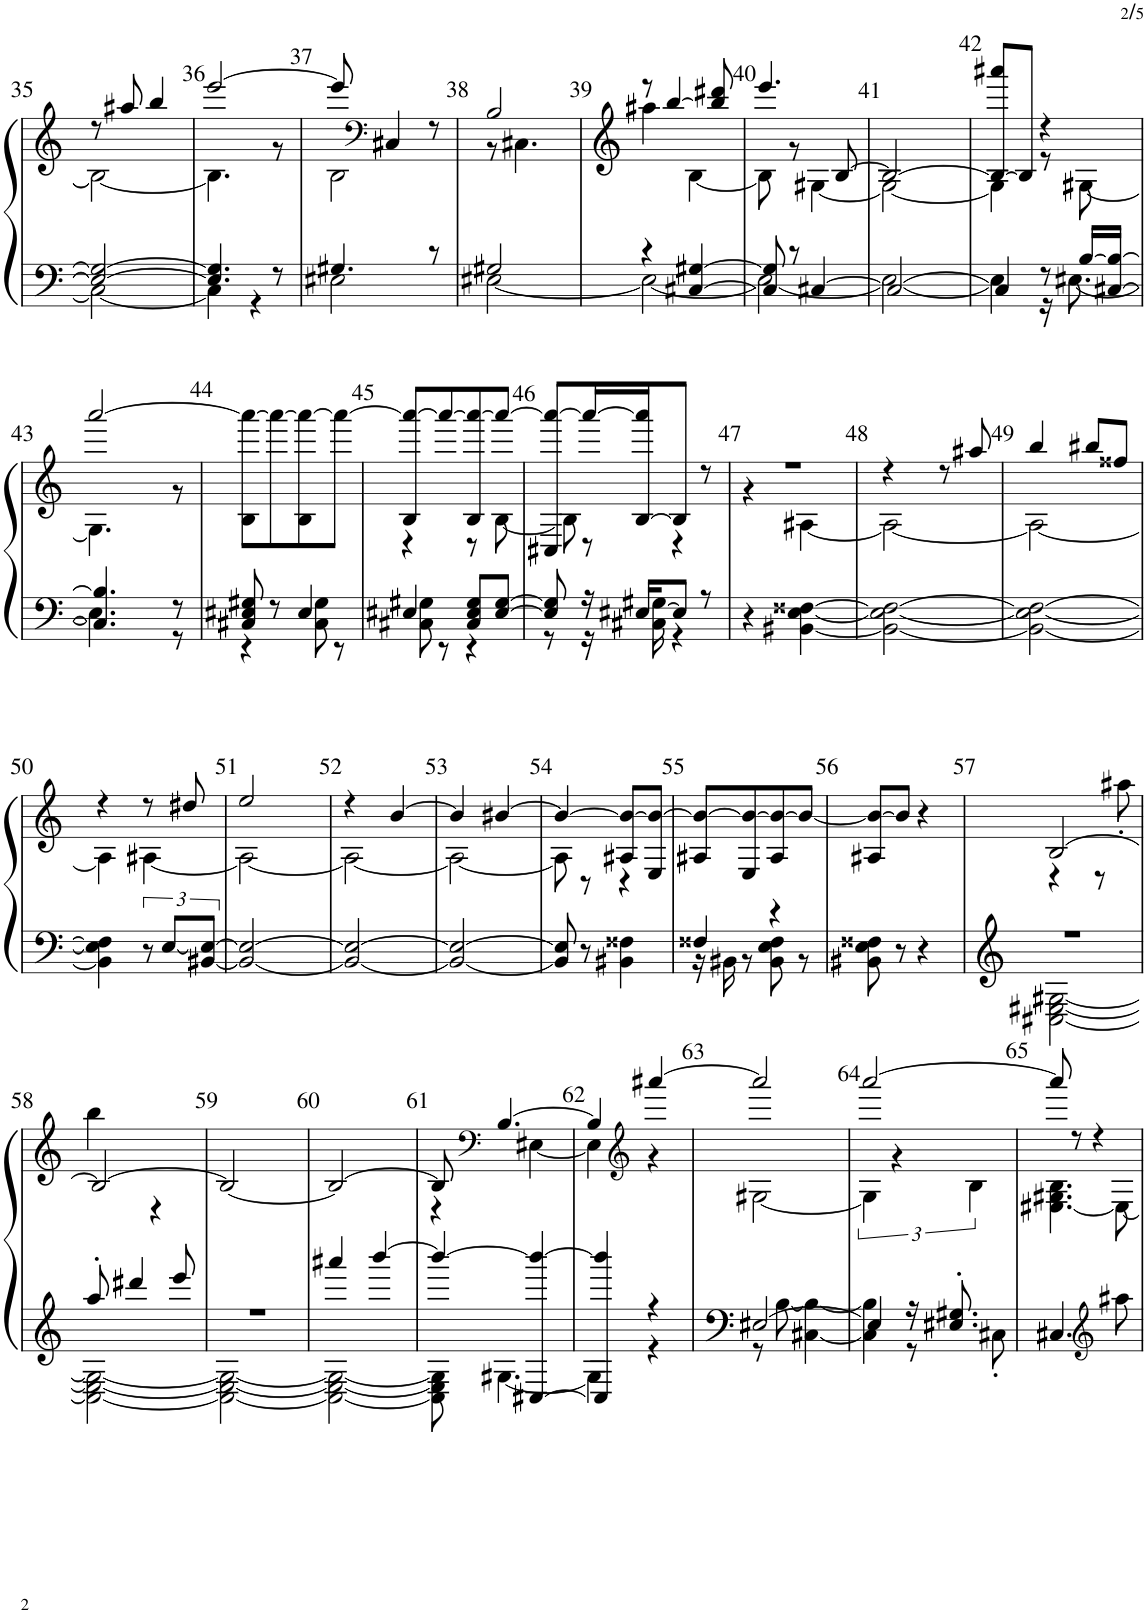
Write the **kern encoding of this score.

**kern	**kern
*part1	*part1
*staff2	*staff1
*I"ピアノ	*
!!LO:PB:g=z
*clefF4	*clefG2
*k[]	*k[]
*M4/8	*M4/8
=35	=35
*^	*^
2E#/_ 2G#/_	2C#\_	8r	2B\_
.	.	8aa#X/	.
.	.	4bb/	.
=36	=36	=36	=36
4.E#/] 4.G#/]	4C#\]	[2eee/	4.B\]
.	4r	.	.
8r	.	.	8r
=37	=37	=37	=37
4.G#X/	2E#X\	8eee/]	2B\
*	*	*clefF4	*
.	.	4C#X/	.
8r	.	8r	.
=38	=38	=38	=38
2G#X/	[2E#X\	2B/	8r
.	.	.	4.C#X\
=39	=39	=39	=39
4r	2E#\_	8r	4aa#X\
.	.	[4bb/	.
[4C#X/ [4G#X/	.	.	[4B\
.	.	8bb/] 8ddd#X/	.
=40	=40	=40	=40
8C#/] 8G#/]	2E#\_	4.eee/	8B\]
8r	.	.	8r
[4C#X/	.	.	[4G#X\
.	.	[8B/	.
=41	=41	=41	=41
2C#/_	2E#\_	2B/_	2G#\_
=42	=42	=42	=42
4C#/]	4E#\]	8B/_ 8aaa#X/L	4G#\]
.	.	8B/J]	.
8r	16r	4r	8r
.	[8.E#X\	.	.
[16B/LL	.	.	[8G#X\
[16C#X/ 16B/_JJ	.	.	.
!!LO:LB:g=z	!!
=43	=43	=43	=43
4.C#/] 4.B/]	4.E#\]	[2aaa/	4.G#\]
8r	8r	.	8r
*	*	*v	*v
=44	=44	=44
8C#X/ 8E#X/ 8G#X/	4r	8B\ 8aaa\_L
8r	.	8aaa\_
4E#/	8C#\ 8G#\	8B\ 8aaa\_
.	8r	8aaa\J_
=45	=45	=45
*	*	*^
4E#X/	8C#X\ 8G#X\	8B/ 8aaa/_L	4r
.	8r	8aaa/_	.
8C#/ 8E#/ 8G#/L	4r	8B/ 8aaa/_	8r
[8E#/ [8G#/J	.	8aaa/J_	[8B\
=46	=46	=46	=46
8E#/] 8G#/]	8r	8C#X/ 8aaa/_L	8B\]
16r	16r	16aaa/L_	8r
[16E#X/KL	16C#X\ 16G#X\	[16B/ 16aaa/]J	.
8E#/J]	4r	8B/J]	4r
8r	.	8r	.
*v	*v	*	*
=47	=47	=47
4r	2r	4r
[4BB#X\ [4E\ [4F##X\	.	[4A#X\
=48	=48	=48
2BB#\_ 2E\_ 2F##\_	4r	2A#\_
.	8r	.
.	8aa#X/	.
=49	=49	=49
2BB#\_ 2E\_ 2F##\_	4bb/	2A#\_
.	8bb#X/L	.
.	8ff##X/J	.
!!LO:LB:g=z	!!
=50	=50	=50
4BB#\] 4E\] 4F##\]	4r	4A#\]
12r	8r	[4A#X\
[12E/L	.	.
.	8dd#X/	.
[12BB#X/ 12E/_J	.	.
=51	=51	=51
2BB#/_ 2E/_	2ee/	2A#\_
=52	=52	=52
2BB#/_ 2E/_	4r	2A#\_
.	[4b/	.
=53	=53	=53
2BB#/_ 2E/_	4b/]	2A#\_
.	[4b#X/	.
=54	=54	=54
8BB#/] 8E/]	4b#/_	8A#\]
8r	.	8r
4BB#X\ 4F##X\	8A#X/ 8b#/_L	4r
.	8E/ 8b#/_J	.
*	*v	*v
=55	=55
*^	*
4F##X/	16r	8A#X/ 8b#/_L
.	16BB#X\	.
.	8r	8E/ 8b#/_
4r	8BB#\ 8E\ 8F##\	8A#/ 8b#/_
.	8r	8b#/J_
*v	*v	*
=56	=56
8BB#X\ 8E\ 8F##X\	8A#X/ 8b#/_L
8r	8b#/J]
4r	4r
=57	=57
*^	*^
2r	[2C#X\ [2E#X\ [2G#X\	[2B/	4r
.	.	.	8r
.	.	.	8aa#X'\
!!LO:LB:g=z	!!
=58	=58	=58	=58
8aa'/	2C#\_ 2E#\_ 2G#\_	2B/_	4bb\
4ddd#X/	.	.	.
.	.	.	4r
8eee/	.	.	.
*	*	*v	*v
=59	=59	=59
2r	2C#\_ 2E#\_ 2G#\_	2B/_
=60	=60	=60
4aaa#X/	2C#\_ 2E#\_ 2G#\_	2B/_
[4bbb/	.	.
=61	=61	=61
*	*	*^
4bbb/_	8C#\] 8E#\] 8G#\]	8B/]	4r
*	*	*clefF4	*
.	[4.G#X\	[4.B/	.
[4C#X/ 4bbb/_	.	.	[4E#X\
=62	=62	=62	=62
4C#/] 4bbb/]	4G#\]	4B/]	4E#\]
*	*	*clefG2	*
4r	4r	[4aaa#X/	4r
=63	=63	=63	=63
[2E#X/	8r	2aaa#/]	[2G#X\
.	[8B\	.	.
.	[4C#X\ 4B\_	.	.
=64	=64	=64	=64
4E#/]	4C#\] 4B\]	[2aaa/	6G#\]
.	.	.	6r
16r	8r	.	.
8.E#X/' 8.G#X/'	.	.	.
.	.	.	6B\
.	8C#X'\	.	.
*v	*v	*	*
=65	=65	=65
4.C#X/	8aaa/]	[4.E#X\ 4.G#X\ 4.B\
.	8r	.
.	4r	.
*clefG2	*	*
8aa#X\	.	8E#\_
*	*v	*v
=	=
*-	*-
